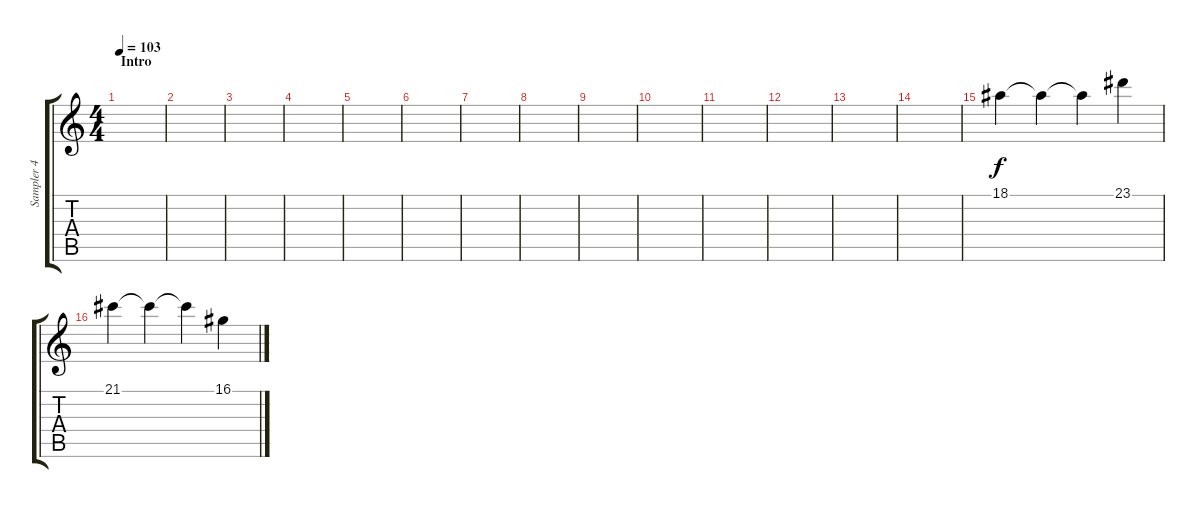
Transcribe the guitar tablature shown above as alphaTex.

\track ("Sampler 4" "Sampler 4") {instrument vibraphone}
\staff {score tabs}
\tuning (E4 B3 G3 D3 A2 E2) {hide}
\ts (4 4)
\section ("" "Intro")
\tempo 103
\clef g2
\ks c
|
|
|
|
|
|
|
|
|
|
|
|
|
|
18.1.4 18.1{t}.4 18.1{t}.4 23.1.4 |
21.1.4 21.1{t}.4 21.1{t}.4 16.1.4
